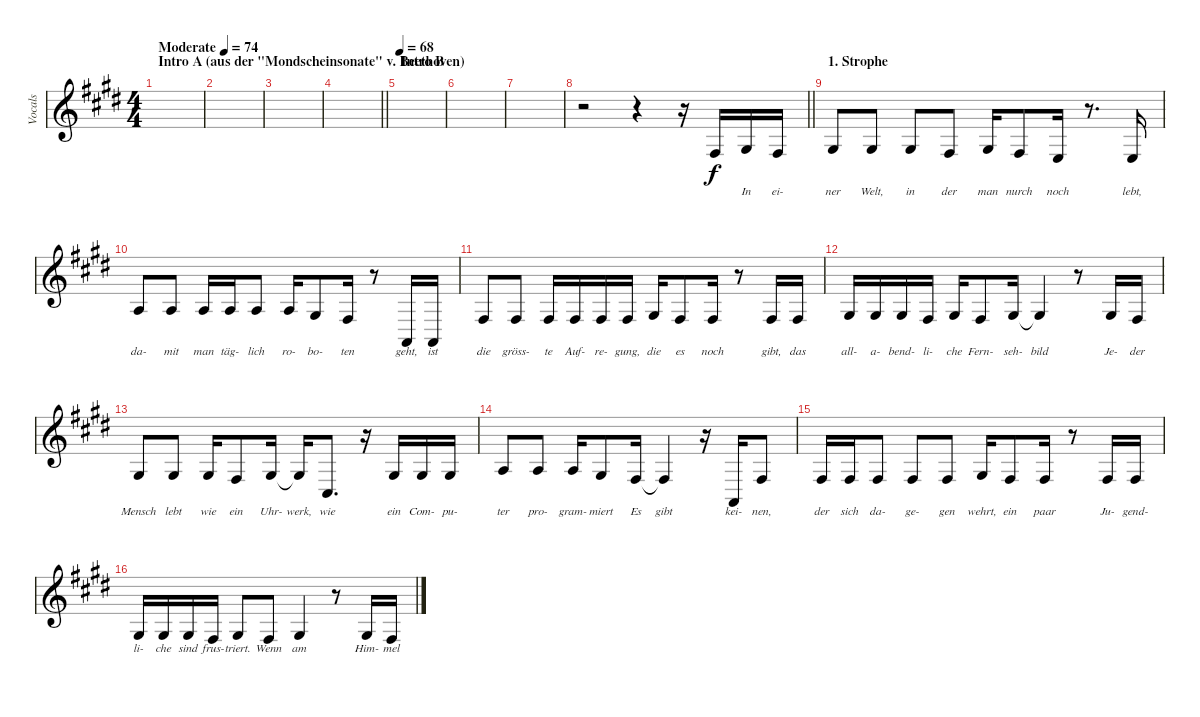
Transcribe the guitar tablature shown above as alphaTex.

\track ("Vocals" "Vocals") {instrument violin}
\staff {score}
\tuning (E4 B3 G3 D3 A2 E2) {hide}
\ts (4 4)
\section ("" "Intro A (aus der \"Mondscheinsonate\" v. Beethoven)")
\tempo (74 "Moderate")
\tempo 60
\tempo (74 "Moderate")
\clef g2
\ks e
|
|
|
\barLineRight lightlight
|
\section ("" "Intro B")
\tempo 74
\tempo 68
|
|
|
\barLineRight lightlight
r.2 r.4 r.16 4.4.16{lyrics (0 "") lyrics (1 "") lyrics (2 "") lyrics (3 "") lyrics (4 "")} 1.3.16{lyrics (0 "In") lyrics (1 "") lyrics (2 "") lyrics (3 "") lyrics (4 "")} 4.4.16{lyrics (0 "ei-") lyrics (1 "") lyrics (2 "") lyrics (3 "") lyrics (4 "")} |
\section ("" "1. Strophe")
1.3.8{lyrics (0 "ner") lyrics (1 "") lyrics (2 "") lyrics (3 "") lyrics (4 "")} 1.3.8{lyrics (0 "Welt,") lyrics (1 "") lyrics (2 "") lyrics (3 "") lyrics (4 "")} 1.3.8{lyrics (0 "in") lyrics (1 "") lyrics (2 "") lyrics (3 "") lyrics (4 "")} 4.4.8{lyrics (0 "der") lyrics (1 "") lyrics (2 "") lyrics (3 "") lyrics (4 "")} 1.3.16{lyrics (0 "man") lyrics (1 "") lyrics (2 "") lyrics (3 "") lyrics (4 "")} 4.4.8{lyrics (0 "nurch") lyrics (1 "") lyrics (2 "") lyrics (3 "") lyrics (4 "")} 2.4.16{lyrics (0 "noch") lyrics (1 "") lyrics (2 "") lyrics (3 "") lyrics (4 "")} r.8{d} 2.4.16{lyrics (0 "lebt,") lyrics (1 "") lyrics (2 "") lyrics (3 "") lyrics (4 "")} |
2.3.8{lyrics (0 "da-") lyrics (1 "") lyrics (2 "") lyrics (3 "") lyrics (4 "")} 2.3.8{lyrics (0 "mit") lyrics (1 "") lyrics (2 "") lyrics (3 "") lyrics (4 "")} 2.3.16{lyrics (0 "man") lyrics (1 "") lyrics (2 "") lyrics (3 "") lyrics (4 "")} 2.3.16{lyrics (0 "täg-") lyrics (1 "") lyrics (2 "") lyrics (3 "") lyrics (4 "")} 2.3.8{lyrics (0 "lich") lyrics (1 "") lyrics (2 "") lyrics (3 "") lyrics (4 "")} 2.3.16{lyrics (0 "ro-") lyrics (1 "") lyrics (2 "") lyrics (3 "") lyrics (4 "")} 1.3.8{lyrics (0 "bo-") lyrics (1 "") lyrics (2 "") lyrics (3 "") lyrics (4 "")} 4.4.16{lyrics (0 "ten") lyrics (1 "") lyrics (2 "") lyrics (3 "") lyrics (4 "")} r.8 0.5.16{lyrics (0 "geht,") lyrics (1 "") lyrics (2 "") lyrics (3 "") lyrics (4 "")} 0.5.16{lyrics (0 "ist") lyrics (1 "") lyrics (2 "") lyrics (3 "") lyrics (4 "")} |
4.4.8{lyrics (0 "die") lyrics (1 "") lyrics (2 "") lyrics (3 "") lyrics (4 "")} 4.4.8{lyrics (0 "gröss-") lyrics (1 "") lyrics (2 "") lyrics (3 "") lyrics (4 "")} 4.4.16{lyrics (0 "te") lyrics (1 "") lyrics (2 "") lyrics (3 "") lyrics (4 "")} 4.4.16{lyrics (0 "Auf-") lyrics (1 "") lyrics (2 "") lyrics (3 "") lyrics (4 "")} 4.4.16{lyrics (0 "re-") lyrics (1 "") lyrics (2 "") lyrics (3 "") lyrics (4 "")} 4.4.16{lyrics (0 "gung,") lyrics (1 "") lyrics (2 "") lyrics (3 "") lyrics (4 "")} 1.3.16{lyrics (0 "die") lyrics (1 "") lyrics (2 "") lyrics (3 "") lyrics (4 "")} 4.4.8{lyrics (0 "es") lyrics (1 "") lyrics (2 "") lyrics (3 "") lyrics (4 "")} 4.4.16{lyrics (0 "noch") lyrics (1 "") lyrics (2 "") lyrics (3 "") lyrics (4 "")} r.8 4.4.16{lyrics (0 "gibt,") lyrics (1 "") lyrics (2 "") lyrics (3 "") lyrics (4 "")} 4.4.16{lyrics (0 "das") lyrics (1 "") lyrics (2 "") lyrics (3 "") lyrics (4 "")} |
1.3.16{lyrics (0 "all-") lyrics (1 "") lyrics (2 "") lyrics (3 "") lyrics (4 "")} 1.3.16{lyrics (0 "a-") lyrics (1 "") lyrics (2 "") lyrics (3 "") lyrics (4 "")} 1.3.16{lyrics (0 "bend-") lyrics (1 "") lyrics (2 "") lyrics (3 "") lyrics (4 "")} 4.4.16{lyrics (0 "li-") lyrics (1 "") lyrics (2 "") lyrics (3 "") lyrics (4 "")} 1.3.16{lyrics (0 "che") lyrics (1 "") lyrics (2 "") lyrics (3 "") lyrics (4 "")} 4.4.8{lyrics (0 "Fern-") lyrics (1 "") lyrics (2 "") lyrics (3 "") lyrics (4 "")} 1.3.16{lyrics (0 "seh-") lyrics (1 "") lyrics (2 "") lyrics (3 "") lyrics (4 "")} 1.3{t}.4{lyrics (0 "bild") lyrics (1 "") lyrics (2 "") lyrics (3 "") lyrics (4 "")} r.8 1.3.16{lyrics (0 "Je-") lyrics (1 "") lyrics (2 "") lyrics (3 "") lyrics (4 "")} 4.4.16{lyrics (0 "der") lyrics (1 "") lyrics (2 "") lyrics (3 "") lyrics (4 "")} |
1.3.8{lyrics (0 "Mensch") lyrics (1 "") lyrics (2 "") lyrics (3 "") lyrics (4 "")} 1.3.8{lyrics (0 "lebt") lyrics (1 "") lyrics (2 "") lyrics (3 "") lyrics (4 "")} 1.3.16{lyrics (0 "wie") lyrics (1 "") lyrics (2 "") lyrics (3 "") lyrics (4 "")} 4.4.8{lyrics (0 "ein") lyrics (1 "") lyrics (2 "") lyrics (3 "") lyrics (4 "")} 1.3.16{lyrics (0 "Uhr-") lyrics (1 "") lyrics (2 "") lyrics (3 "") lyrics (4 "")} 1.3{t}.16{lyrics (0 "werk,") lyrics (1 "") lyrics (2 "") lyrics (3 "") lyrics (4 "")} 4.5.8{d lyrics (0 "wie") lyrics (1 "") lyrics (2 "") lyrics (3 "") lyrics (4 "")} r.16 1.3.16{lyrics (0 "ein") lyrics (1 "") lyrics (2 "") lyrics (3 "") lyrics (4 "")} 1.3.16{lyrics (0 "Com-") lyrics (1 "") lyrics (2 "") lyrics (3 "") lyrics (4 "")} 1.3.16{lyrics (0 "pu-") lyrics (1 "") lyrics (2 "") lyrics (3 "") lyrics (4 "")} |
2.3.8{lyrics (0 "ter") lyrics (1 "") lyrics (2 "") lyrics (3 "") lyrics (4 "")} 2.3.8{lyrics (0 "pro-") lyrics (1 "") lyrics (2 "") lyrics (3 "") lyrics (4 "")} 2.3.16{lyrics (0 "gram-") lyrics (1 "") lyrics (2 "") lyrics (3 "") lyrics (4 "")} 1.3.8{lyrics (0 "miert") lyrics (1 "") lyrics (2 "") lyrics (3 "") lyrics (4 "")} 4.4.16{lyrics (0 "Es") lyrics (1 "") lyrics (2 "") lyrics (3 "") lyrics (4 "")} 4.4{t}.4{lyrics (0 "gibt") lyrics (1 "") lyrics (2 "") lyrics (3 "") lyrics (4 "")} r.16 0.5.16{lyrics (0 "kei-") lyrics (1 "") lyrics (2 "") lyrics (3 "") lyrics (4 "")} 4.4.8{lyrics (0 "nen,") lyrics (1 "") lyrics (2 "") lyrics (3 "") lyrics (4 "")} |
4.4.16{lyrics (0 "der") lyrics (1 "") lyrics (2 "") lyrics (3 "") lyrics (4 "")} 4.4.16{lyrics (0 "sich") lyrics (1 "") lyrics (2 "") lyrics (3 "") lyrics (4 "")} 4.4.8{lyrics (0 "da-") lyrics (1 "") lyrics (2 "") lyrics (3 "") lyrics (4 "")} 4.4.8{lyrics (0 "ge-") lyrics (1 "") lyrics (2 "") lyrics (3 "") lyrics (4 "")} 4.4.8{lyrics (0 "gen") lyrics (1 "") lyrics (2 "") lyrics (3 "") lyrics (4 "")} 1.3.16{lyrics (0 "wehrt,") lyrics (1 "") lyrics (2 "") lyrics (3 "") lyrics (4 "")} 4.4.8{lyrics (0 "ein") lyrics (1 "") lyrics (2 "") lyrics (3 "") lyrics (4 "")} 4.4.16{lyrics (0 "paar") lyrics (1 "") lyrics (2 "") lyrics (3 "") lyrics (4 "")} r.8 4.4.16{lyrics (0 "Ju-") lyrics (1 "") lyrics (2 "") lyrics (3 "") lyrics (4 "")} 4.4.16{lyrics (0 "gend-") lyrics (1 "") lyrics (2 "") lyrics (3 "") lyrics (4 "")} |
1.3.16{lyrics (0 "li-") lyrics (1 "") lyrics (2 "") lyrics (3 "") lyrics (4 "")} 1.3.16{lyrics (0 "che") lyrics (1 "") lyrics (2 "") lyrics (3 "") lyrics (4 "")} 1.3.16{lyrics (0 "sind") lyrics (1 "") lyrics (2 "") lyrics (3 "") lyrics (4 "")} 4.4.16{lyrics (0 "frus-") lyrics (1 "") lyrics (2 "") lyrics (3 "") lyrics (4 "")} 1.3.8{lyrics (0 "triert.") lyrics (1 "") lyrics (2 "") lyrics (3 "") lyrics (4 "")} 4.4.8{lyrics (0 "Wenn") lyrics (1 "") lyrics (2 "") lyrics (3 "") lyrics (4 "")} 1.3.4{lyrics (0 "am") lyrics (1 "") lyrics (2 "") lyrics (3 "") lyrics (4 "")} r.8 1.3.16{lyrics (0 "Him-") lyrics (1 "") lyrics (2 "") lyrics (3 "") lyrics (4 "")} 4.4.16{lyrics (0 "mel") lyrics (1 "") lyrics (2 "") lyrics (3 "") lyrics (4 "")}
